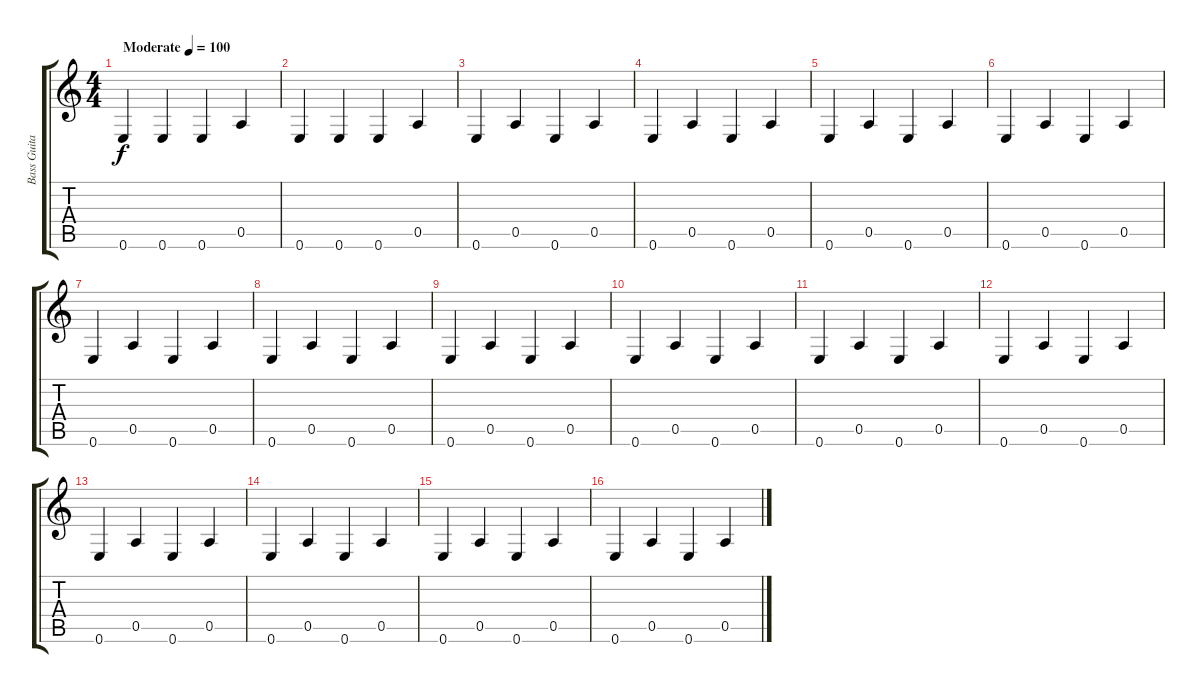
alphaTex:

\track ("Bass Guitar" "Bass Guita") {instrument acousticbass}
\staff {score tabs}
\tuning (E4 B3 G3 D3 A2 E2) {hide}
\ts (4 4)
\tempo (100 "Moderate")
\clef g2
\ks c
0.6.4{dy f instrument acousticbass} 0.6.4 0.6.4 0.5.4 |
0.6.4 0.6.4 0.6.4 0.5.4 |
0.6.4 0.5.4 0.6.4 0.5.4 |
0.6.4 0.5.4 0.6.4 0.5.4 |
0.6.4 0.5.4 0.6.4 0.5.4 |
0.6.4 0.5.4 0.6.4 0.5.4 |
0.6.4 0.5.4 0.6.4 0.5.4 |
0.6.4 0.5.4 0.6.4 0.5.4 |
0.6.4 0.5.4 0.6.4 0.5.4 |
0.6.4 0.5.4 0.6.4 0.5.4 |
0.6.4 0.5.4 0.6.4 0.5.4 |
0.6.4 0.5.4 0.6.4 0.5.4 |
0.6.4 0.5.4 0.6.4 0.5.4 |
0.6.4 0.5.4 0.6.4 0.5.4 |
0.6.4 0.5.4 0.6.4 0.5.4 |
0.6.4 0.5.4 0.6.4 0.5.4
